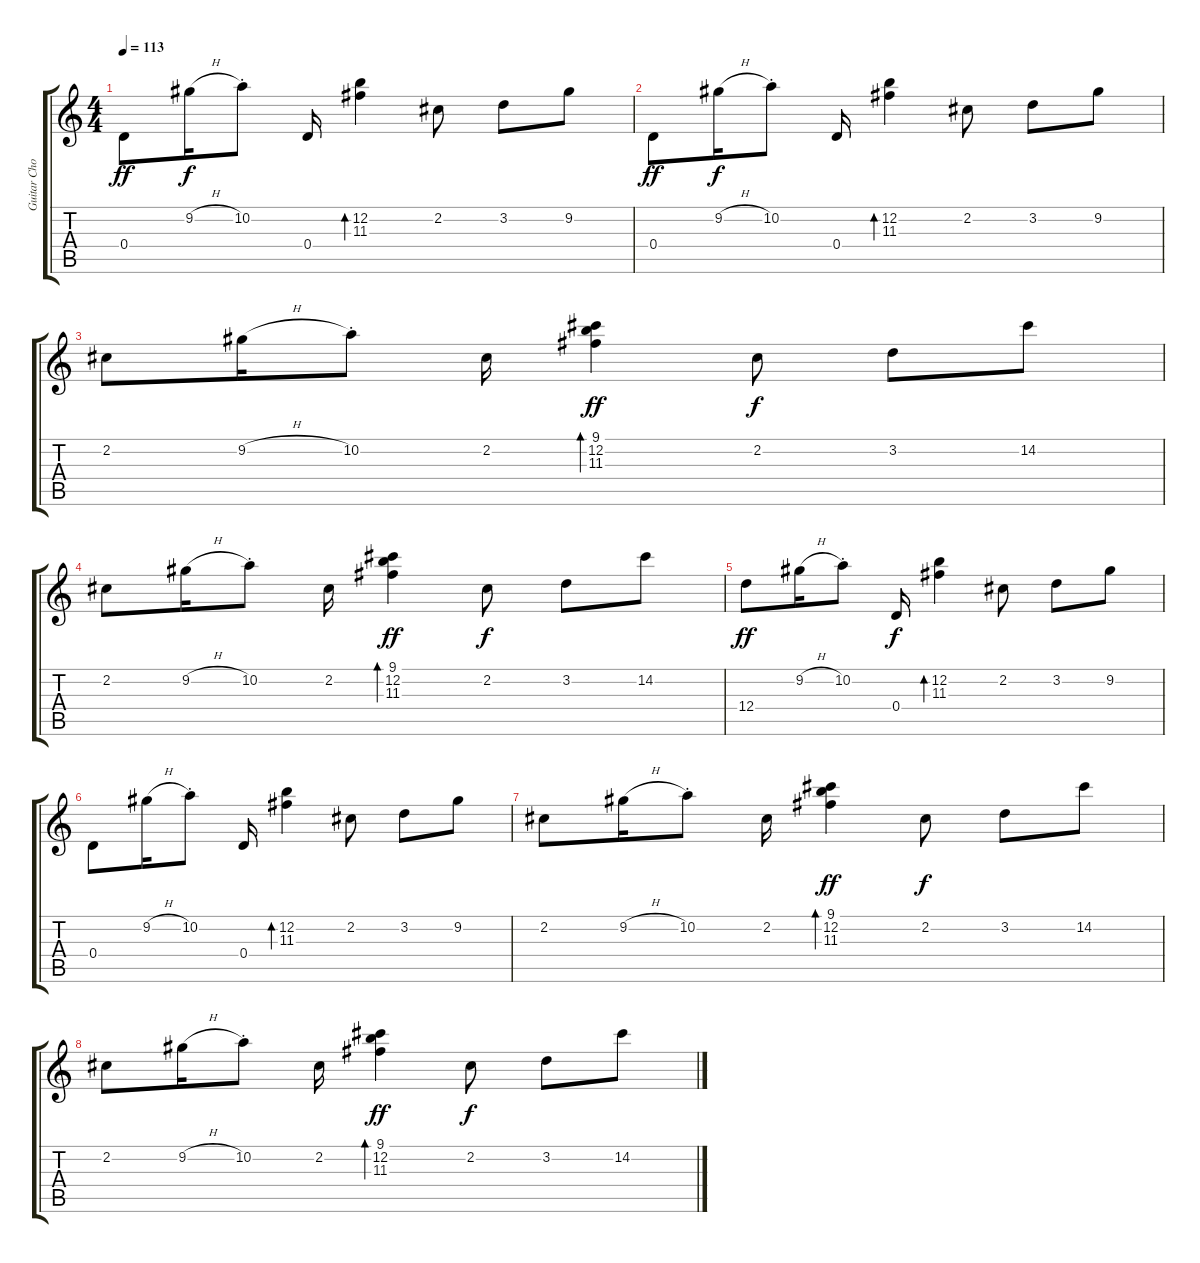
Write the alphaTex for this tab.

\track ("Guitar Chords" "Guitar Cho") {instrument acousticguitarsteel}
\staff {score tabs}
\tuning (E4 B3 G3 D3 A2 E2) {hide}
\ts (4 4)
\tempo 113
\clef g2
\ks c
0.4.8{dy ff} 9.2{h}.16{dy f} 10.2{st}.8 0.4.16 (12.2 11.3).4{bd 240} 2.2.8 3.2.8 9.2.8 |
0.4.8{dy ff} 9.2{h}.16{dy f} 10.2{st}.8 0.4.16 (12.2 11.3).4{bd 240} 2.2.8 3.2.8 9.2.8 |
2.2.8 9.2{h}.16 10.2{st}.8 2.2.16 (9.1 12.2 11.3).4{bd 120 dy ff} 2.2.8{dy f} 3.2.8 14.2.8 |
2.2.8 9.2{h}.16 10.2{st}.8 2.2.16 (9.1 12.2 11.3).4{bd 120 dy ff} 2.2.8{dy f} 3.2.8 14.2.8 |
12.4.8{dy ff} 9.2{h}.16 10.2{st}.8 0.4.16{dy f} (12.2 11.3).4{bd 240} 2.2.8 3.2.8 9.2.8 |
0.4.8 9.2{h}.16 10.2{st}.8 0.4.16 (12.2 11.3).4{bd 240} 2.2.8 3.2.8 9.2.8 |
2.2.8 9.2{h}.16 10.2{st}.8 2.2.16 (9.1 12.2 11.3).4{bd 120 dy ff} 2.2.8{dy f} 3.2.8 14.2.8 |
2.2.8 9.2{h}.16 10.2{st}.8 2.2.16 (9.1 12.2 11.3).4{bd 120 dy ff} 2.2.8{dy f} 3.2.8 14.2.8
